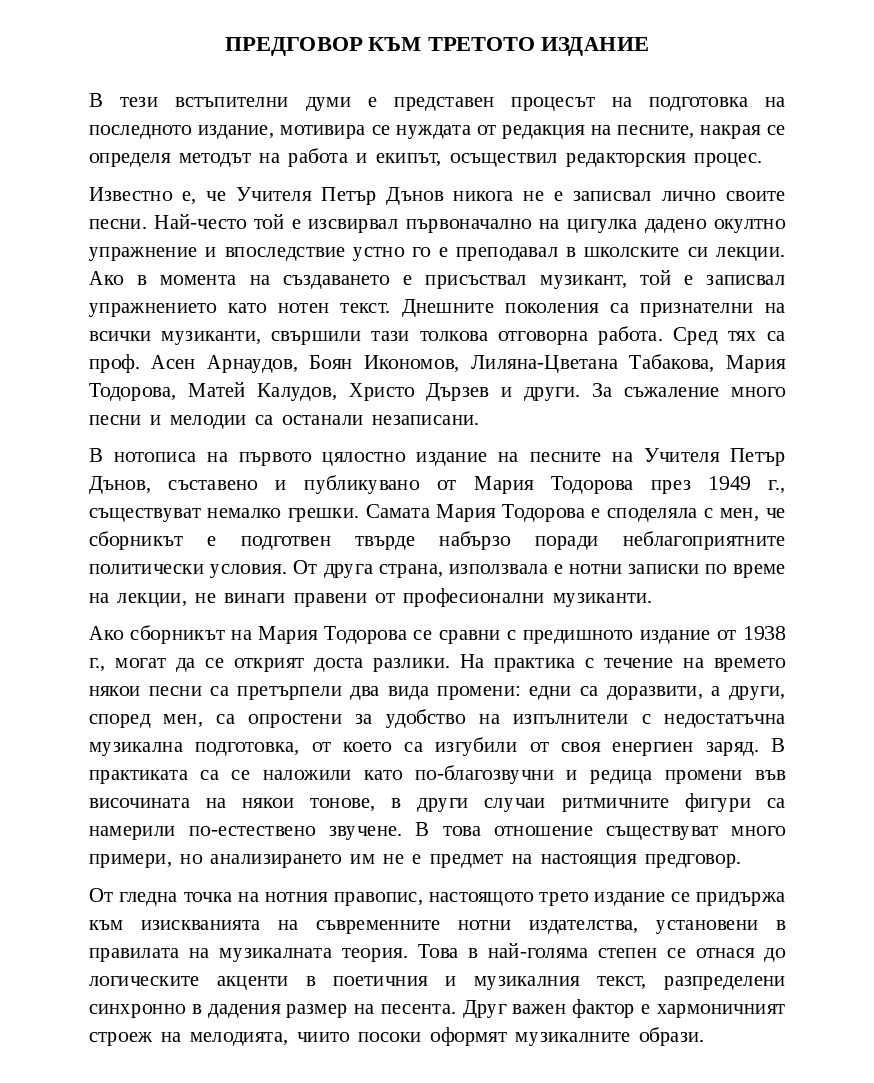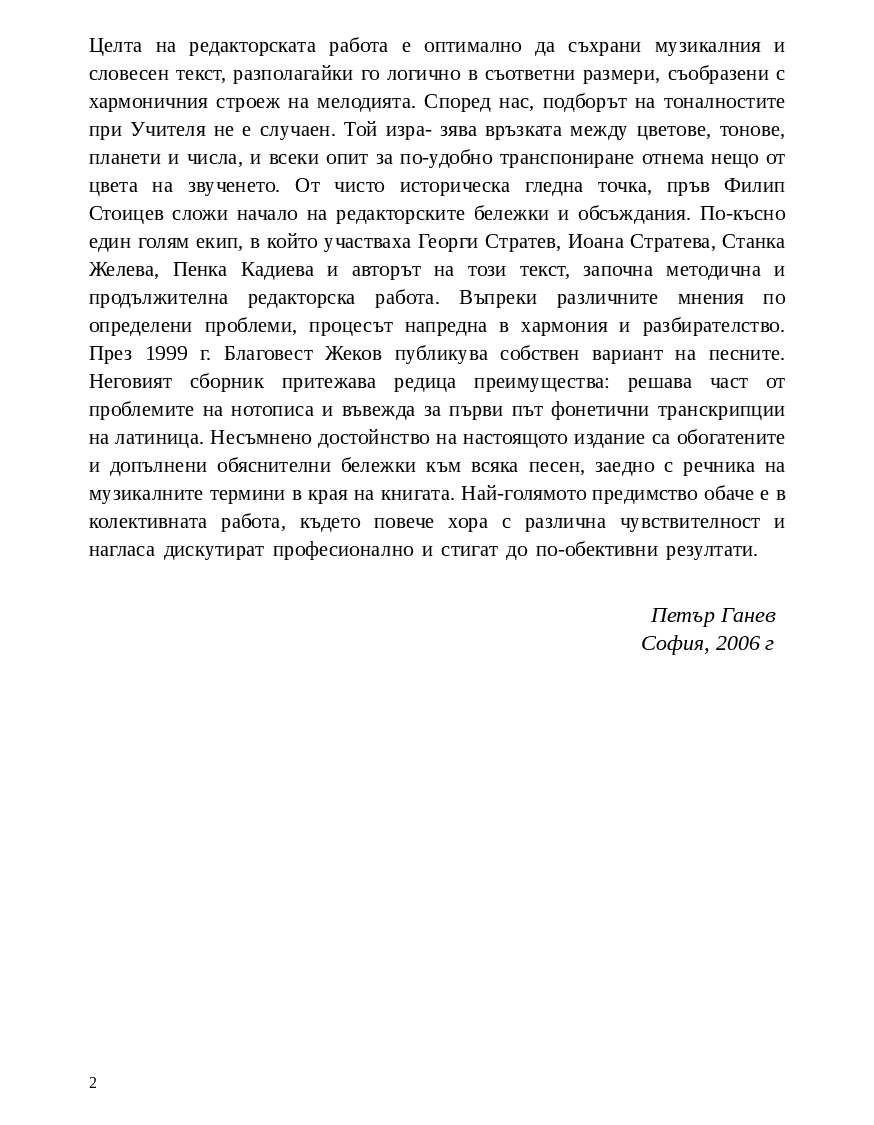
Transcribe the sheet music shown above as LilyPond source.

\version "2.24.2"

% include paper part and global functions
\include "include/globals.ily"

\bookpart {
  \paper {
    print-all-headers = ##f
    print-page-number = ##t
    print-first-page-number = ##f

    % put page numbers on the bottom
    oddHeaderMarkup = \markup ""
    evenHeaderMarkup = \markup ""
    oddFooterMarkup = \markup
    \fill-line {
      ""
      \if \should-print-page-number \fromproperty #'page:page-number-string
    }
    evenFooterMarkup = \markup
    \fill-line {
      \if \should-print-page-number \fromproperty #'page:page-number-string
      ""
    }

    left-margin = 1.5\cm
    right-margin = 1.5\cm
    top-margin = 1.6\cm
    bottom-margin = 1.2\cm
    ragged-bottom = ##t % do not spread the staves to fill the whole vertical space
  }

  \tocItem \markup "Предговор към третото издание"
  \markup \fontsize  #+3.0 { \fill-line \bold {"ПРЕДГОВОР КЪМ ТРЕТОТО ИЗДАНИЕ"} }

  \markup \fontsize #+2.5 {
    \vspace #1.5 \override #'(baseline-skip . 2.7)
    \justify {

      В тези встъпителни думи е представен процесът на
      подготовка на последното издание, мотивира се нуждата от
      редакция на песните, накрая се определя методът на работа и
      екипът, осъществил редакторския процес.
    }
  }
  \markup \fontsize #+2.5 {
    \vspace #0.9  \override #'(baseline-skip . 2.7)
    \justify {

      Известно е, че Учителя Петър Дънов никога не е записвал
      лично своите песни. Най-често той е изсвирвал първоначално на
      цигулка дадено окултно упражнение и впоследствие устно го е
      преподавал в школските си лекции. Ако в момента на създаването
      е присъствал музикант, той е записвал упражнението като нотен
      текст. Днешните поколения са признателни на всички музиканти,
      свършили тази толкова отговорна работа. Сред тях са проф. Асен
      Арнаудов, Боян Икономов, Лиляна-Цветана Табакова, Мария
      Тодорова, Матей Калудов, Христо Дързев и други. За съжаление
      много песни и мелодии са останали незаписани.
    }
  }
  \markup \fontsize #+2.5 {
    \vspace #0.9  \override #'(baseline-skip . 2.7)
    \justify {

      В нотописа на първото цялостно издание на песните на
      Учителя Петър Дънов, съставено и публикувано от Мария
      Тодорова през 1949 г., съществуват немалко грешки. Самата
      Мария Тодорова е споделяла с мен, че сборникът е подготвен
      твърде набързо поради неблагоприятните политически условия.
      От друга страна, използвала е нотни записки по време на лекции,
      не винаги правени от професионални музиканти.
    }
  }
  \markup \fontsize #+2.5 {
   \vspace #0.9  \override #'(baseline-skip . 2.7)
    \justify {
      Ако сборникът на Мария Тодорова се сравни с предишното
      издание от 1938 г., могат да се открият доста разлики. На практика
      с течение на времето някои песни са претърпели два вида промени:
      едни са доразвити, а други, според мен, са опростени за удобство
      на изпълнители с недостатъчна музикална подготовка, от което са
      изгубили от своя енергиен заряд. В практиката са се наложили като
      по-благозвучни и редица промени във височината на някои тонове,
      в други случаи ритмичните фигури са намерили по-естествено
      звучене. В това отношение съществуват много примери, но
      анализирането им не е предмет на настоящия предговор.
    }
  }

  \markup \fontsize #+2.5 {
    \vspace #0.9  \override #'(baseline-skip . 2.7)
    \justify {

      От гледна точка на нотния правопис, настоящото трето
      издание се придържа към изискванията на съвременните нотни
      издателства, установени в правилата на музикалната теория. Това
      в най-голяма степен се отнася до логическите акценти в поетичния
      и музикалния текст, разпределени синхронно в дадения размер на
      песента. Друг важен фактор е хармоничният строеж на мелодията,
      чиито посоки оформят музикалните образи.
    }
  }

  \markup \fontsize #+2.5 {
    \vspace #0.9  \override #'(baseline-skip . 2.7)
    \justify {
      Целта на редакторската работа е оптимално да съхрани
      музикалния и словесен текст, разполагайки го логично в съответни
      размери, съобразени с хармоничния строеж на мелодията. Според
      нас, подборът на тоналностите при Учителя не е случаен. Той изра-
      зява връзката между цветове, тонове, планети и числа, и всеки опит
      за по-удобно транспониране отнема нещо от цвета на звученето.
      От чисто историческа гледна точка, пръв Филип Стоицев
      сложи начало на редакторските бележки и обсъждания. По-късно
      един голям екип, в който участваха Георги Стратев, Иоана
      Стратева, Станка Желева, Пенка Кадиева и авторът на този
      текст, започна методична и продължителна редакторска работа.
      Въпреки различните мнения по определени проблеми, процесът
      напредна в хармония и разбирателство. През 1999 г. Благовест
      Жеков публикува собствен вариант на песните. Неговият сборник
      притежава редица преимущества: решава част от проблемите
      на нотописа и въвежда за първи път фонетични транскрипции
      на латиница. Несъмнено достойнство на настоящото издание са
      обогатените и допълнени обяснителни бележки към всяка песен,
      заедно с речника на музикалните термини в края на книгата.
      Най-голямото предимство обаче е в колективната работа, където
      повече хора с различна чувствителност и нагласа дискутират
      професионално и стигат до по-обективни резултати.
    }
  }

  \markup \fontsize #+3 \raise #0 \override #'(baseline-skip . 2.7) {
    \column {
    \line {"  "}
      \line {"  "}

      \fill-line { "" ""  \italic {"Петър Ганев  "} }
      \fill-line { "" ""  \italic {"София, 2006 г  "} }
    }
  }


} % bookpart